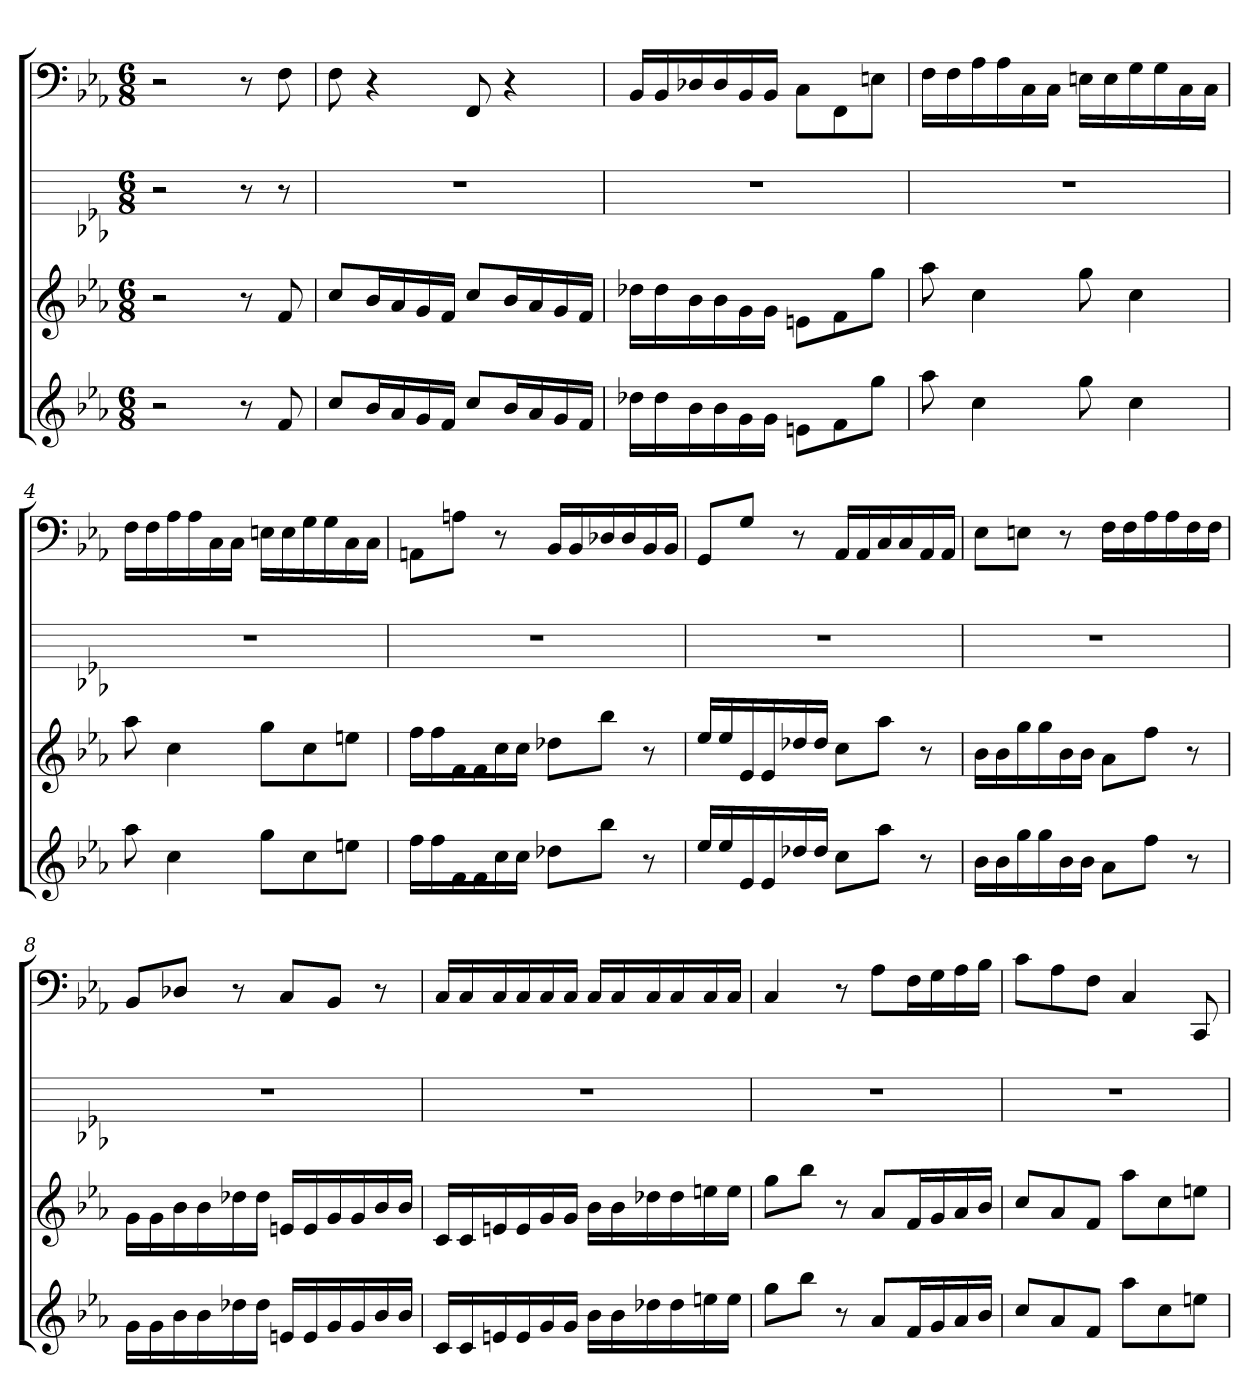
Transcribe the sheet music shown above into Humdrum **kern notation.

**kern	**kern	**kern	**kern
*part4	*part3	*part2	*part1
*staff4	*staff3	*staff2	*staff1
*	*	*	*clefF4
*k[b-e-a-]	*k[b-e-a-]	*k[b-e-a-]	*k[b-e-a-]
*c:	*c:	*c:	*c:
*M6/8	*M6/8	*M6/8	*M6/8
=	=	=	=
2r	2r	2r	2r
8r	8r	8r	8r
8f	8f	8r	8F
=1	=1	=1	=1
8ccL	8ccL	2.r	8F
16b-L	16b-L	.	4r
16a-	16a-	.	.
16g	16g	.	.
16fJJ	16fJJ	.	.
8ccL	8ccL	.	8FF
16b-L	16b-L	.	4r
16a-	16a-	.	.
16g	16g	.	.
16fJJ	16fJJ	.	.
=2	=2	=2	=2
16dd-XLL	16dd-XLL	2.r	16BB-/LL
16dd-	16dd-	.	16BB-/
16b-	16b-	.	16D-X/
16b-	16b-	.	16D-/
16g	16g	.	16BB-/
16gJJ	16gJJ	.	16BB-/JJ
8enL	8enL	.	8C\L
8f	8f	.	8FF\
8ggJ	8ggJ	.	8En\J
=3	=3	=3	=3
8aa-	8aa-	2.r	16F\LL
.	.	.	16F\
4cc	4cc	.	16A-\
.	.	.	16A-\
.	.	.	16C\
.	.	.	16C\JJ
8gg	8gg	.	16En\LL
.	.	.	16E\
4cc	4cc	.	16G\
.	.	.	16G\
.	.	.	16C\
.	.	.	16C\JJ
=4	=4	=4	=4
8aa-	8aa-	2.r	16F\LL
.	.	.	16F\
4cc	4cc	.	16A-\
.	.	.	16A-\
.	.	.	16C\
.	.	.	16C\JJ
8ggL	8ggL	.	16En\LL
.	.	.	16E\
8cc	8cc	.	16G\
.	.	.	16G\
8eenJ	8eenJ	.	16C\
.	.	.	16C\JJ
=5	=5	=5	=5
16ffLL	16ffLL	2.r	8AAn\L
16ff	16ff	.	.
16f	16f	.	8An\J
16f	16f	.	.
16cc	16cc	.	8r
16ccJJ	16ccJJ	.	.
8dd-XL	8dd-XL	.	16BB-/LL
.	.	.	16BB-/
8bb-J	8bb-J	.	16D-X/
.	.	.	16D-/
8r	8r	.	16BB-/
.	.	.	16BB-/JJ
=6	=6	=6	=6
16ee-LL	16ee-LL	2.r	8GG/L
16ee-	16ee-	.	.
16e-	16e-	.	8G/J
16e-	16e-	.	.
16dd-X	16dd-X	.	8r
16dd-JJ	16dd-JJ	.	.
8ccL	8ccL	.	16AA-/LL
.	.	.	16AA-/
8aa-J	8aa-J	.	16C/
.	.	.	16C/
8r	8r	.	16AA-/
.	.	.	16AA-/JJ
=7	=7	=7	=7
16b-LL	16b-LL	2.r	8E-\L
16b-	16b-	.	.
16gg	16gg	.	8En\J
16gg	16gg	.	.
16b-	16b-	.	8r
16b-JJ	16b-JJ	.	.
8a-L	8a-L	.	16F\LL
.	.	.	16F\
8ffJ	8ffJ	.	16A-\
.	.	.	16A-\
8r	8r	.	16F\
.	.	.	16F\JJ
=8	=8	=8	=8
16gLL	16gLL	2.r	8BB-/L
16g	16g	.	.
16b-	16b-	.	8D-X/J
16b-	16b-	.	.
16dd-X	16dd-X	.	8r
16dd-JJ	16dd-JJ	.	.
16enLL	16enLL	.	8C/L
16e	16e	.	.
16g	16g	.	8BB-/J
16g	16g	.	.
16b-	16b-	.	8r
16b-JJ	16b-JJ	.	.
=9	=9	=9	=9
16cLL	16cLL	2.r	16C/LL
16c	16c	.	16C/
16en	16en	.	16C/
16e	16e	.	16C/
16g	16g	.	16C/
16gJJ	16gJJ	.	16C/JJ
16b-LL	16b-LL	.	16C/LL
16b-	16b-	.	16C/
16dd-X	16dd-X	.	16C/
16dd-	16dd-	.	16C/
16een	16een	.	16C/
16eeJJ	16eeJJ	.	16C/JJ
=10	=10	=10	=10
8ggL	8ggL	2.r	4C
8bb-J	8bb-J	.	.
8r	8r	.	8r
8a-L	8a-L	.	8A-\L
16fL	16fL	.	16F\L
16g	16g	.	16G\
16a-	16a-	.	16A-\
16b-JJ	16b-JJ	.	16B-\JJ
=11	=11	=11	=11
8ccL	8ccL	2.r	8c\L
8a-	8a-	.	8A-\
8fJ	8fJ	.	8F\J
8aa-L	8aa-L	.	4C
8cc	8cc	.	.
8eenJ	8eenJ	.	8CC
=	=	=	=
*-	*-	*-	*-
